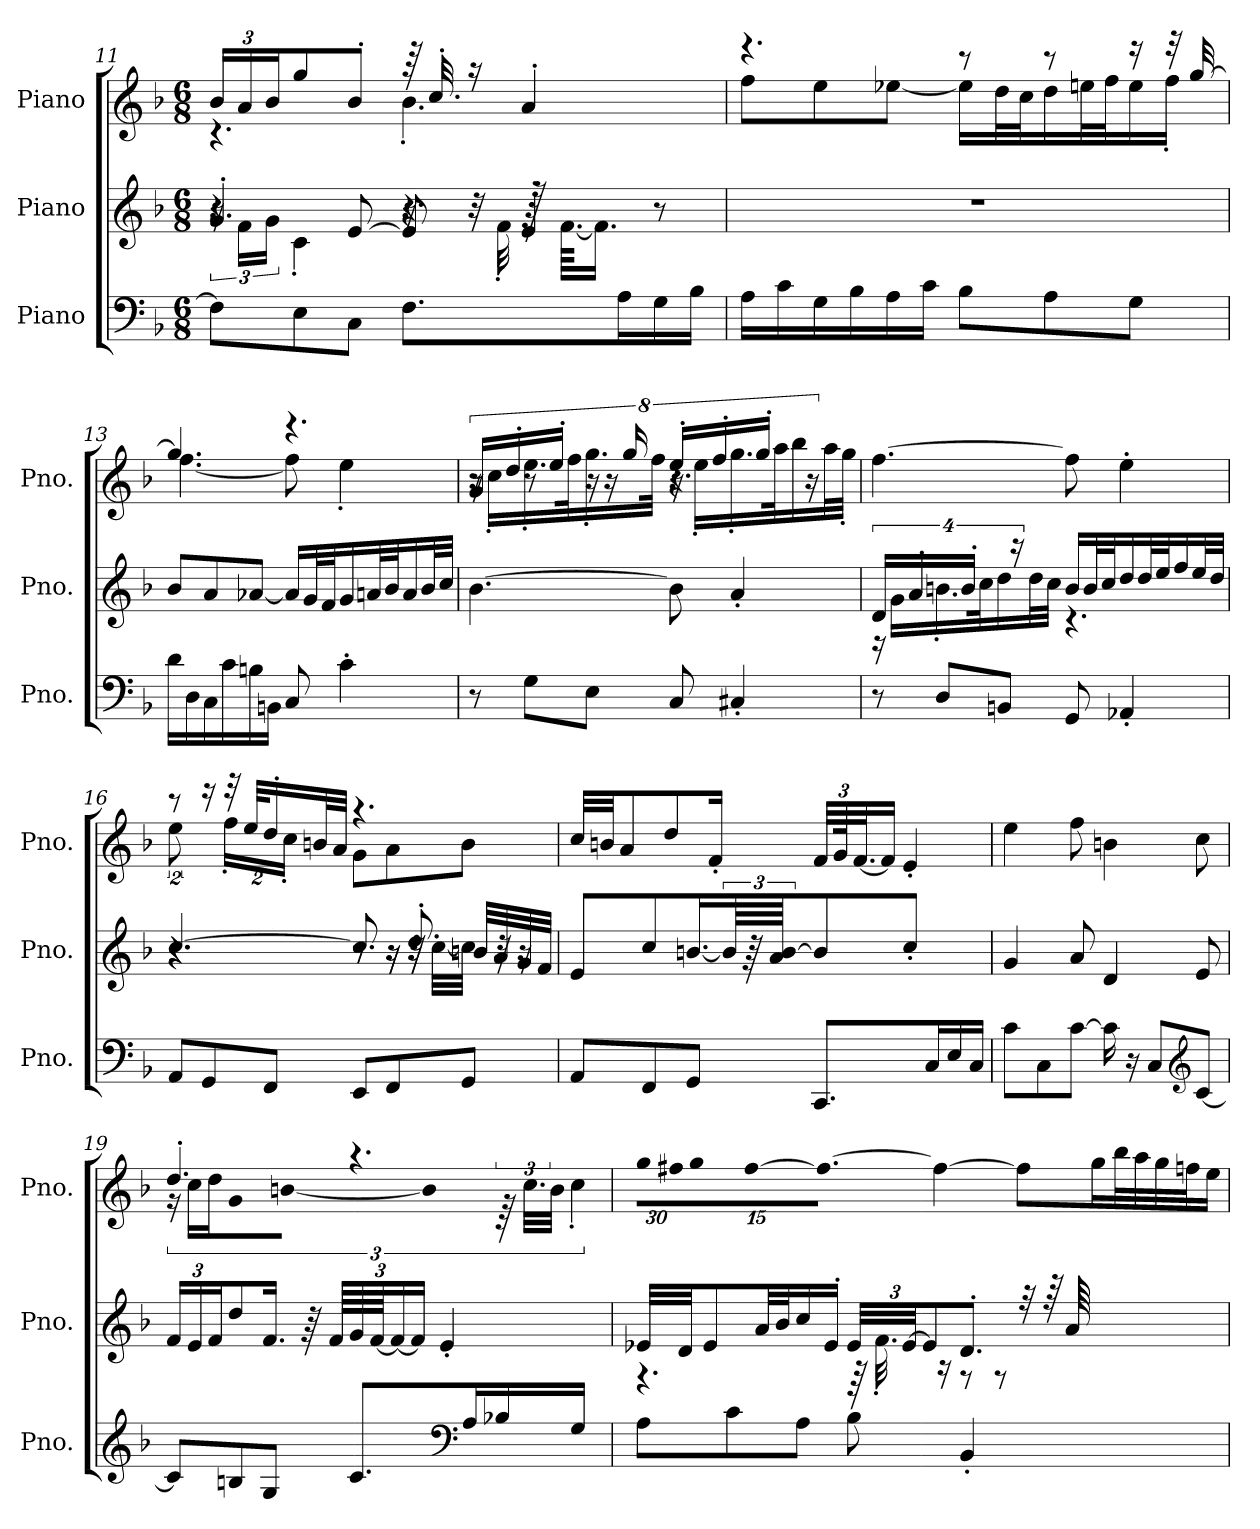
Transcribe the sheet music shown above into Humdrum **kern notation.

**kern	**kern	**kern
*part3	*part2	*part1
*staff3	*staff2	*staff1
*I"Piano	*I"Piano	*I"Piano
*I'Pno.	*I'Pno.	*I'Pno.
!!LO:PB:g=z
*clefF4	*clefG2	*clefG2
*k[b-]	*k[b-]	*k[b-]
*M6/8	*M6/8	*M6/8
=11	=11	=11
*	*^	*
*	*	*^	*
*	*	*	*	*Xbrackettup
*	*	*	*	*^
8F\L]	4.g'/	24r	4r	24b-/LL	4.r
.	.	24f\LL	.	24a/	.
.	.	24g\JJ	.	24b-/J	.
8E\	.	4c'\	.	8gg/	.
8C\J	.	.	[8e/	8b-'/J	.
8.F\L	4.r	16r	8e/]	64r	4.b-'\
.	.	.	.	32.cc'/	.
.	.	32r	.	16r	.
.	.	32f'\	.	.	.
.	.	128r	4e'/	4a'/	.
.	.	[64.f\KKLL	.	.	.
.	.	16.f\JJ]	.	.	.
16A\L	.	.	.	.	.
16G\	.	8r	.	.	.
16B-\JJ	.	.	.	.	.
*	*v	*v	*v	*	*
=12	=12	=12	=12
16A\LL	2.r	4.r	8ff\L
16c\	.	.	.
16G\	.	.	8ee\
16B-\	.	.	.
16A\	.	.	[8ee-X\J
16c\JJ	.	.	.
8B-\L	.	8r	16ee-\LL]
.	.	.	32dd\L
.	.	.	32cc\J
8A\	.	8r	16dd\
.	.	.	32een\L
.	.	.	32ff\J
8G\J	.	16r	16ee\
.	.	32r	16ff'\JJ
.	.	[32gg/	.
!!LO:LB:g=z	!!
=13	=13	=13	=13
16d\LL	8b-/L	4.gg/]	[4.ff\
16D\	.	.	.
16C\	8a/	.	.
16c\	.	.	.
16Bn\	[8a-X/J	.	.
16BBn\JJ	.	.	.
8C/	16a-/LL]	4.r	8ff\]
.	32g/L	.	.
.	32f/J	.	.
4c'\	16g/	.	4ee'\
.	32an/L	.	.
.	32b-/J	.	.
.	16a/	.	.
.	32b-/L	.	.
.	32cc/JJJ	.	.
=14	=14	=14	=14
*	*	*	*^
*	*	*	*	*brackettup
8r	[4.b-\	8r	16r	32%3g/L
.	.	.	16cc'\LL	.
.	.	.	.	32%3dd'/
8G\L	.	8r	16.ee'\	.
.	.	.	.	32%3ee'/J
.	.	.	32ff\K	.
8E\J	.	16r	16.gg'\	.
.	.	.	.	32%3r
.	.	16gg/	.	.
.	.	.	32ff\JJk	.
8C/	8b-\]	4.r	16r	32%3ee'/L
.	.	.	16ee'\LL	.
.	.	.	.	32%3ff'/
4C#X'/	4a'/	.	16.gg'\	.
.	.	.	.	32%3gg'/J
.	.	.	32aa\K	.
.	.	.	16bb-\	.
.	.	.	.	32%3r
.	.	.	32aa\L	.
.	.	.	32gg'\JJJ	.
*	*	*v	*v	*v
!!LO:LB:g=z
=15	=15	=15
*	*^	*
8r	32%3d/L	16r	[4.ff\
.	.	16g\LL	.
.	32%3a'/	.	.
8D/L	.	16.bn'\	.
.	32%3b'/J	.	.
.	.	32cc\K	.
8BBn/J	.	16dd\	.
.	32%3r	.	.
.	.	32dd\L	.
.	.	32cc\JJJ	.
8GG/	16b/LL	4.r	8ff\]
.	32b/L	.	.
.	32cc/J	.	.
4AA-X'/	16dd/	.	4ee'\
.	32dd/L	.	.
.	32ee/J	.	.
.	16ff/	.	.
.	32ee/L	.	.
.	32dd/JJJ	.	.
=16	=16	=16	=16
*	*	*^	*^
8AA/L	4.r	4.r	[4.cc/	8r	16%3ee\
8GG/	.	.	.	16r	.
.	.	.	.	32r	32%3ff'\L
.	.	.	.	32ee/KLL	.
8FF/J	.	.	.	16dd'/	.
.	.	.	.	.	32%3cc'\J
.	.	.	.	32bn/L	.
.	.	.	.	32a/JJJ	.
8EE/L	8r	8r	8.cc/]	4.r	8g\L
8FF/	16r	16r	.	.	8a\
.	8.dd'/	32r	16r	.	.
.	.	[32cc\LLL	.	.	.
8GG/J	.	32cc\JJJ]	32bn/LLL	.	8b\J
.	.	32r	32a/	.	.
.	.	16r	32g/	.	.
.	.	.	32f/JJJ	.	.
*	*v	*v	*v	*	*
*	*	*v	*v
!!LO:LB:g=z
=17	=17	=17
8AA/L	8e/L	32cc/LLL
.	.	32bn/JJ
.	.	8a/
8FF/	8cc/	.
.	.	8dd/
8GG/J	[16.bn/L	.
.	.	16f'/Jk
.	96b/JJkk]	.
.	96r	.
.	96a/ [96b/	.
*	*	*Xbrackettup
8.CC/L	8b\]	48f/LLL
.	.	96g/K
.	.	[48.f/J
.	.	16f/JJ]
.	4cc'\	4e'/
16C/L	.	.
16E/	.	.
16C/JJ	.	.
=18	=18	=18
8c\L	4g/	4ee\
8C\	.	.
[8c\J	8a/	8ff\
16c\]	4d/	4bn\
16r	.	.
8C/L	.	.
*clefG2	*	*
[8c/J	8e/	8cc\
!!LO:PB:g=z
=19	=19	=19
*	*	*^
*	*Xbrackettup	*	*brackettup
8c/L]	24f/LL	4.dd'/	24r
.	24e/	.	24cc\LL
.	24f/J	.	24dd\J
8Bn/	8dd/	.	8g\
8G/J	16.f/Jk	.	[8bn\J
.	64r	.	.
.	64f/LLLL	.	.
8.c/L	96g/	4.r	16b\]
.	[96f/JJ	.	.
.	24f/_	.	.
.	16f/JJ]	.	96r
.	.	.	48.cc\LLL
.	.	.	48b\JJJ
.	4e'/	.	4cc'\
*clefF4	*	*	*
16A/L	.	.	.
16B-X/	.	.	.
16G/JJ	.	.	.
*	*	*v	*v
!!LO:LB:g=z
=20	=20	=20
*	*^	*
*	*	*	*Xbrackettup
!	!	!	!LO:N:vis=256%9
8A\L	32e-X/LLL	4.r	960%17gg\LLLL
!	!	!	!LO:N:vis=256%9
.	.	.	960%17ff#X\
.	32d/JJ	.	.
.	.	.	1920ryy
!	!	!	!LO:N:vis=256%9
.	.	.	960%17gg\
!	!	!	!LO:N:vis=256%9
.	.	.	[960%17ff#\J
.	8e-/	.	.
!	!	!	!LO:N:vis=32.
.	.	.	1920%103ff#\JJJ_
8c\	.	.	4ff#\_
.	32a/LL	.	.
.	32b-/J	.	.
8A\J	16cc/	.	.
.	16e-'/JJ	.	.
8B-\	48e-/LLL	64r	8ff#\L]
.	.	32.f'\	.
.	[48e-/JJ	.	.
.	12e-/]	.	.
.	.	16r	.
4BB-'/	8.d'/J	8r	16gg\L
.	.	.	32bb-\L
.	.	.	32aa\
.	.	8r	32gg\
.	.	.	32ffn\J
.	32r	.	16ee\JJ
.	64r	.	.
.	64a/	.	.
*	*v	*v	*
=	=	=
*-	*-	*-
